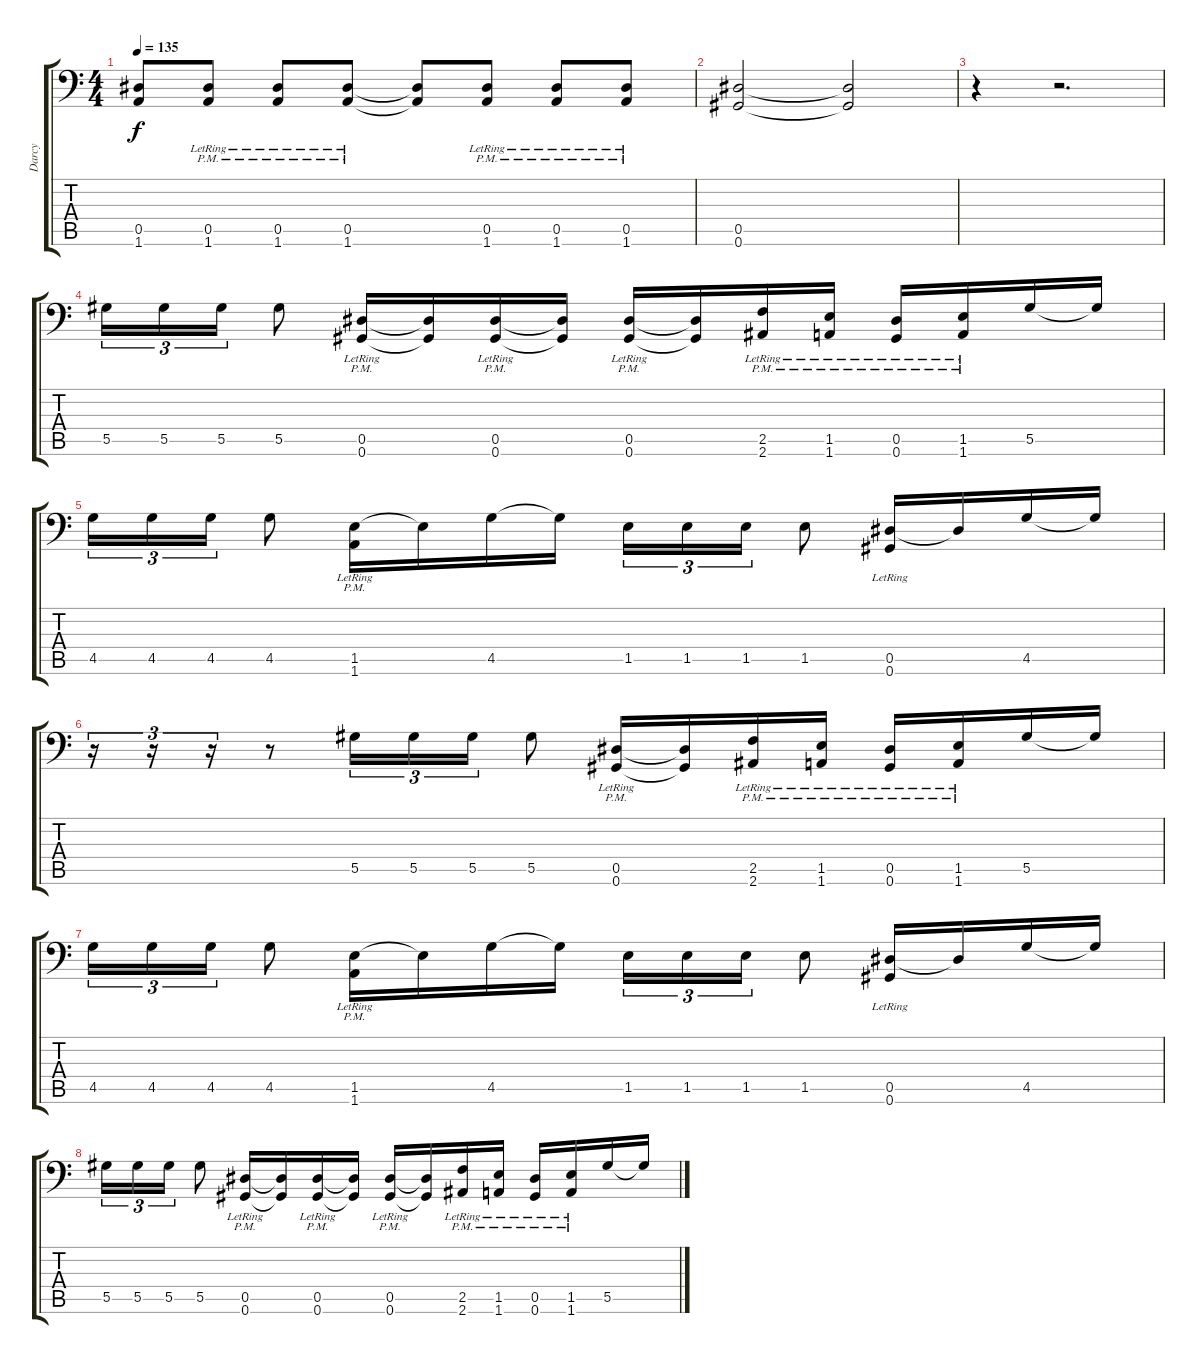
\track ("Darcy" "Darcy") {instrument distortionguitar}
\staff {score tabs}
\tuning (Bb3 F3 Db3 Ab2 Eb2 Ab1) {hide}
\ts (4 4)
\tempo 135
\clef f4
\ks c
(0.5{t} 1.6{t}).8{dy f} (0.5{pm lr} 1.6{pm lr}).8 (0.5{pm lr} 1.6{pm lr}).8 (0.5{pm lr} 1.6{pm lr}).8 (0.5{t} 1.6{t}).8 (0.5{pm lr} 1.6{pm lr}).8 (0.5{pm lr} 1.6{pm lr}).8 (0.5{pm lr} 1.6{pm lr}).8 |
(0.5 0.6).2 (0.5{t} 0.6{t}).2 |
r.4 r.2{d} |
5.5.16{tu (3 2)} 5.5.16{tu (3 2)} 5.5.16{tu (3 2)} 5.5.8 (0.5{pm lr} 0.6{pm lr}).16 (0.5{t} 0.6{t}).16 (0.5{pm lr} 0.6{pm lr}).16 (0.5{t} 0.6{t}).16 (0.5{pm lr} 0.6{pm lr}).16 (0.5{t} 0.6{t}).16 (2.5{pm lr} 2.6{pm lr}).16 (1.5{pm lr} 1.6{pm lr}).16 (0.5{pm lr} 0.6{pm lr}).16 (1.5{pm lr} 1.6{pm}).16 5.5.16 5.5{t}.16 |
4.5.16{tu (3 2)} 4.5.16{tu (3 2)} 4.5.16{tu (3 2)} 4.5.8 (1.5{pm lr} 1.6{pm}).16 1.5{t}.16 4.5.16 4.5{t}.16 1.5.16{tu (3 2)} 1.5.16{tu (3 2)} 1.5.16{tu (3 2)} 1.5.8 (0.5{lr} 0.6).16 0.5{t}.16 4.5.16 4.5{t}.16 |
r.16{tu (3 2)} r.16{tu (3 2)} r.16{tu (3 2)} r.8 5.5.16{tu (3 2)} 5.5.16{tu (3 2)} 5.5.16{tu (3 2)} 5.5.8 (0.5{pm lr} 0.6{pm lr}).16 (0.5{t} 0.6{t}).16 (2.5{pm lr} 2.6{pm lr}).16 (1.5{pm lr} 1.6{pm lr}).16 (0.5{pm lr} 0.6{pm lr}).16 (1.5{pm lr} 1.6{pm}).16 5.5.16 5.5{t}.16 |
4.5.16{tu (3 2)} 4.5.16{tu (3 2)} 4.5.16{tu (3 2)} 4.5.8 (1.5{pm lr} 1.6{pm}).16 1.5{t}.16 4.5.16 4.5{t}.16 1.5.16{tu (3 2)} 1.5.16{tu (3 2)} 1.5.16{tu (3 2)} 1.5.8 (0.5{lr} 0.6).16 0.5{t}.16 4.5.16 4.5{t}.16 |
5.5.16{tu (3 2)} 5.5.16{tu (3 2)} 5.5.16{tu (3 2)} 5.5.8 (0.5{pm lr} 0.6{pm lr}).16 (0.5{t} 0.6{t}).16 (0.5{pm lr} 0.6{pm lr}).16 (0.5{t} 0.6{t}).16 (0.5{pm lr} 0.6{pm lr}).16 (0.5{t} 0.6{t}).16 (2.5{pm lr} 2.6{pm lr}).16 (1.5{pm lr} 1.6{pm lr}).16 (0.5{pm lr} 0.6{pm lr}).16 (1.5{pm lr} 1.6{pm}).16 5.5.16 5.5{t}.16
